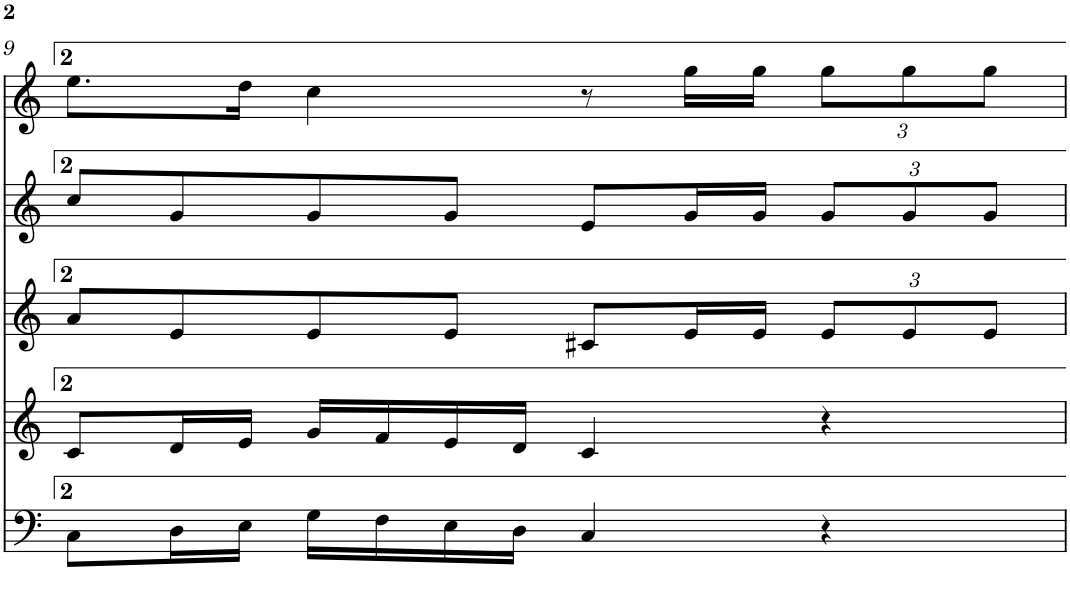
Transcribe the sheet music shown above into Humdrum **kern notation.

**kern	**kern	**kern	**kern	**kern
*part5	*part4	*part3	*part2	*part1
*staff5	*staff4	*staff3	*staff2	*staff1
*I"Contrabaix	*I"Gralla	*I"Saxo Alt	*I"Gralla	*I"Gralla
!!LO:PB:g=z
*clefF4	*clefG2	*clefG2	*clefG2	*clefG2
*k[]	*k[]	*k[]	*k[]	*k[]
*M4/4	*M4/4	*M4/4	*M4/4	*M4/4
=9	=9	=9	=9	=9
8C\L	8c/L	8a/L	8cc/L	8.ee\L
16D\L	16d/L	8e/	8g/	.
16E\JJ	16e/JJ	.	.	16dd\Jk
16G\LL	16g/LL	8e/	8g/	4cc\
16F\	16f/	.	.	.
16E\	16e/	8e/J	8g/J	.
16D\JJ	16d/JJ	.	.	.
4C/	4c/	8c#X/L	8e/L	8r
.	.	16e/L	16g/L	16gg\LL
.	.	16e/JJ	16g/JJ	16gg\JJ
*	*	*Xbrackettup	*Xbrackettup	*Xbrackettup
4r	4r	12e/L	12g/L	12gg\L
.	.	12e/	12g/	12gg\
.	.	12e/J	12g/J	12gg\J
=	=	=	=	=
*-	*-	*-	*-	*-
